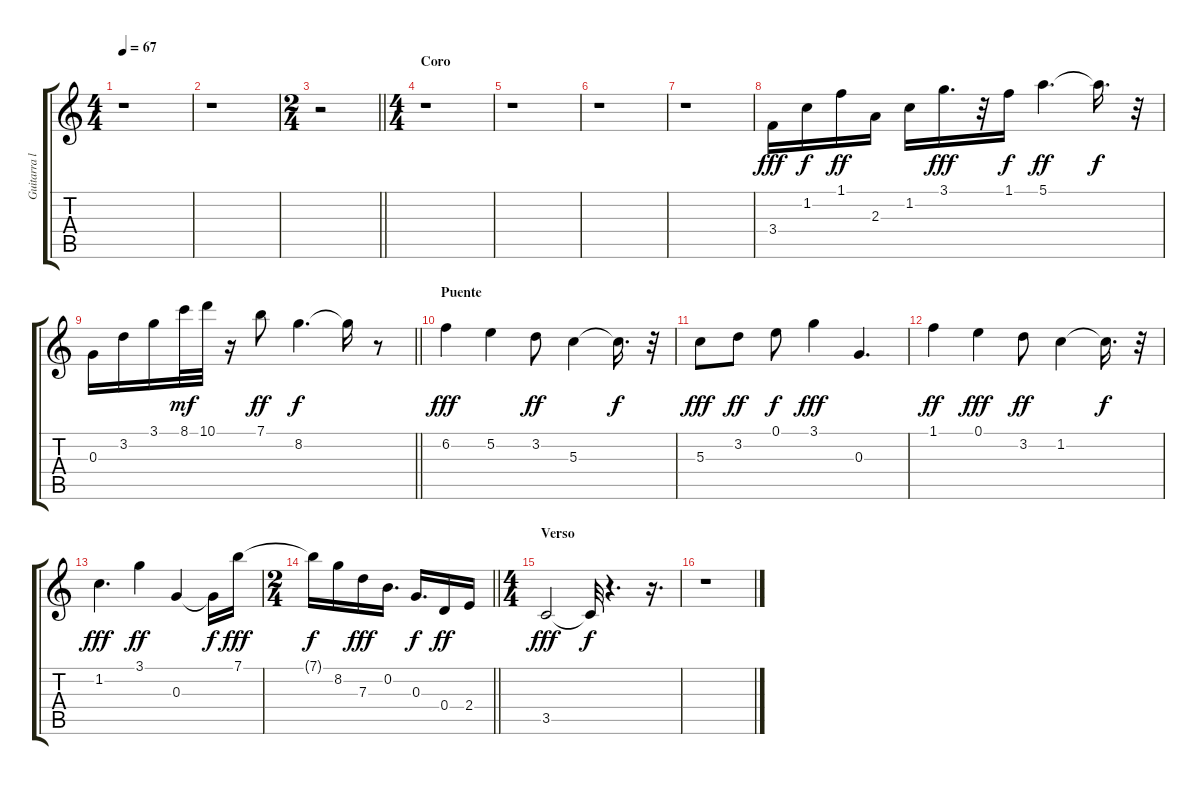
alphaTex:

\track ("Guitarra lll" "Guitarra l") {instrument overdrivenguitar}
\staff {score tabs}
\tuning (E4 B3 G3 D3 A2 E2) {hide}
\ts (4 4)
\tempo 67
\clef g2
\ks c
r.1{dy fff} |
r.1 |
\ts (2 4)
\barLineRight lightlight
r.2 |
\ts (4 4)
\section ("" "Coro")
r.1 |
r.1 |
r.1 |
r.1 |
3.4.16 1.2.16{dy f} 1.1.16{dy ff} 2.3.16 1.2.16 3.1.16{d dy fff} r.32 1.1.16{dy f} 5.1.4{d dy ff} 5.1{t}.16{d dy f} r.32 |
\barLineRight lightlight
0.3.16 3.2.16 3.1.16 8.1.32{dy mf} 10.1.32 r.16 7.1.8{dy ff} 8.2.4{d dy f} 8.2{t}.16 r.8 |
\section ("" "Puente")
6.2.4{dy fff} 5.2.4 3.2.8{dy ff} 5.3.4 5.3{t}.16{d dy f} r.32 |
5.3.8{dy fff} 3.2.8{dy ff} 0.1.8{dy f} 3.1.4{dy fff} 0.3.4{d} |
1.1.4{dy ff} 0.1.4{dy fff} 3.2.8{dy ff} 1.2.4 1.2{t}.16{d dy f} r.32 |
1.2.4{d dy fff} 3.1.4{dy ff} 0.3.4 0.3{t}.16{dy f} 7.1.16{dy fff} |
\ts (2 4)
\barLineRight lightlight
7.1{t}.16{dy f} 8.2.16 7.3.16{dy fff} 0.2.16{d} 0.3.16{d dy f} 0.4.16{dy ff} 2.4.16 |
\ts (4 4)
\section ("" "Verso")
3.5.2{dy fff} 3.5{t}.32{dy f} r.4{d} r.16{d} |
r.1
